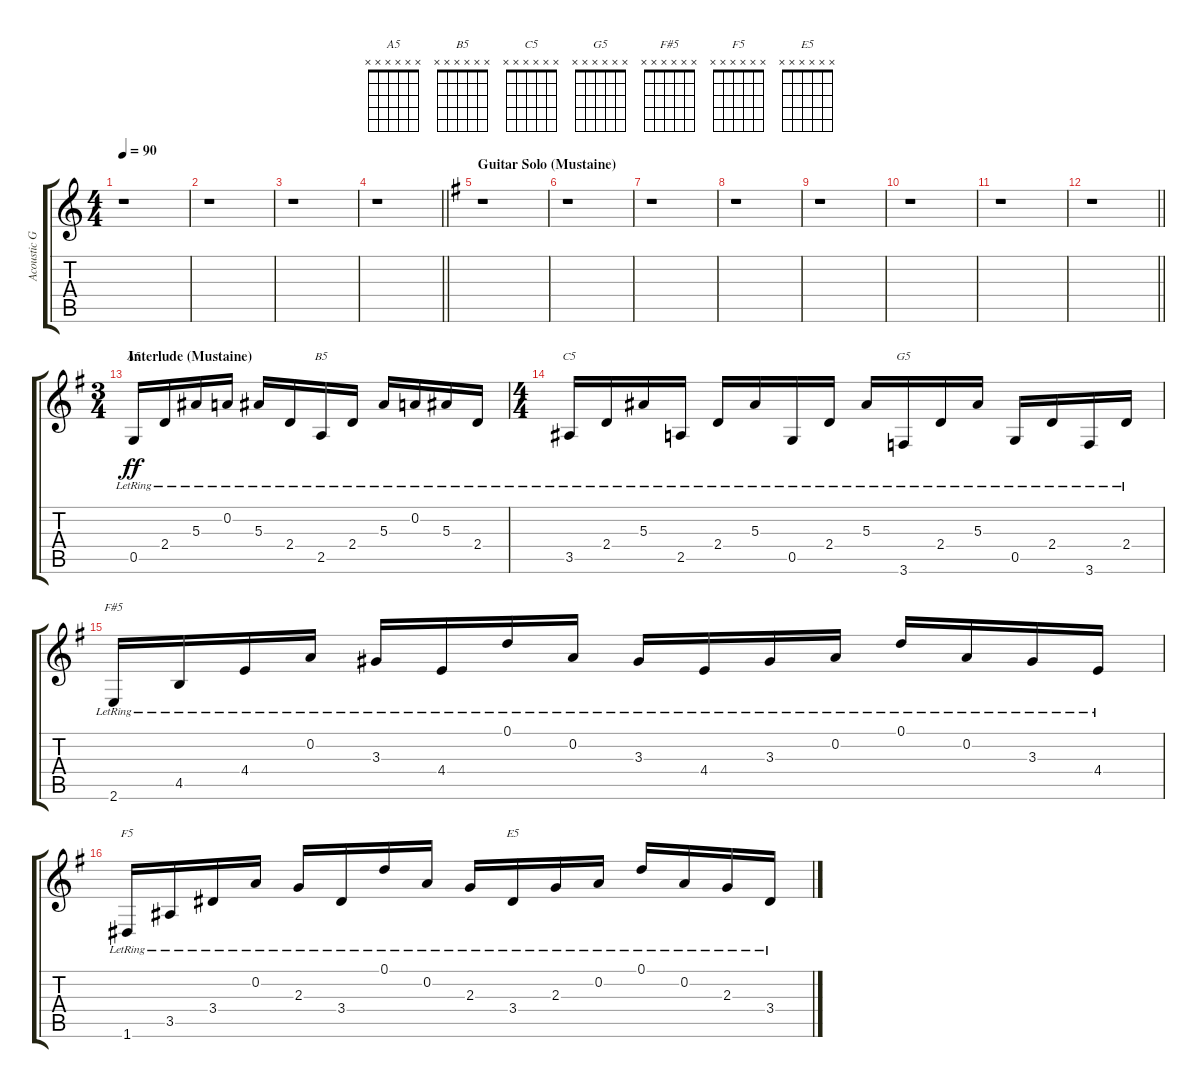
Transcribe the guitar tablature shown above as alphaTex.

\track ("Acoustic Guitar" "Acoustic G") {instrument acousticguitarsteel}
\staff {score tabs}
\tuning (D4 A3 F3 C3 G2 D2) {hide}
\chord ("A5" x x x x x x)
\chord ("B5" x x x x x x)
\chord ("C5" x x x x x x)
\chord ("G5" x x x x x x)
\chord ("F#5" x x x x x x)
\chord ("F5" x x x x x x)
\chord ("E5" x x x x x x)
\ts (4 4)
\tempo 90
\clef g2
\ks aminor
r.1{dy ff} |
r.1 |
r.1 |
\barLineRight lightlight
r.1 |
\section ("" "Guitar Solo (Mustaine)")
\ks eminor
r.1 |
r.1 |
r.1 |
r.1 |
r.1 |
r.1 |
r.1 |
\barLineRight lightlight
r.1 |
\ts (3 4)
\section ("" "Interlude (Mustaine)")
0.5{lr}.16{ch "A5"} 2.4{lr}.16 5.3{lr}.16 0.2{lr}.16 5.3{lr}.16 2.4{lr}.16 2.5{lr}.16{ch "B5"} 2.4{lr}.16 5.3{lr}.16 0.2{lr}.16 5.3{lr}.16 2.4{lr}.16 |
\ts (4 4)
3.5{lr}.16{ch "C5"} 2.4{lr}.16 5.3{lr}.16 2.5{lr}.16 2.4{lr}.16 5.3{lr}.16 0.5{lr}.16 2.4{lr}.16 5.3{lr}.16 3.6{lr}.16{ch "G5"} 2.4{lr}.16 5.3{lr}.16 0.5{lr}.16 2.4{lr}.16 3.6{lr}.16 2.4{lr}.16 |
2.6{lr}.16{ch "F#5"} 4.5{lr}.16 4.4{lr}.16 0.2{lr}.16 3.3{lr}.16 4.4{lr}.16 0.1{lr}.16 0.2{lr}.16 3.3{lr}.16 4.4{lr}.16 3.3{lr}.16 0.2{lr}.16 0.1{lr}.16 0.2{lr}.16 3.3{lr}.16 4.4{lr}.16 |
1.6{lr}.16{ch "F5"} 3.5{lr}.16 3.4{lr}.16 0.2{lr}.16 2.3{lr}.16 3.4{lr}.16 0.1{lr}.16 0.2{lr}.16 2.3{lr}.16 3.4{lr}.16{ch "E5"} 2.3{lr}.16 0.2{lr}.16 0.1{lr}.16 0.2{lr}.16 2.3{lr}.16 3.4{lr}.16
